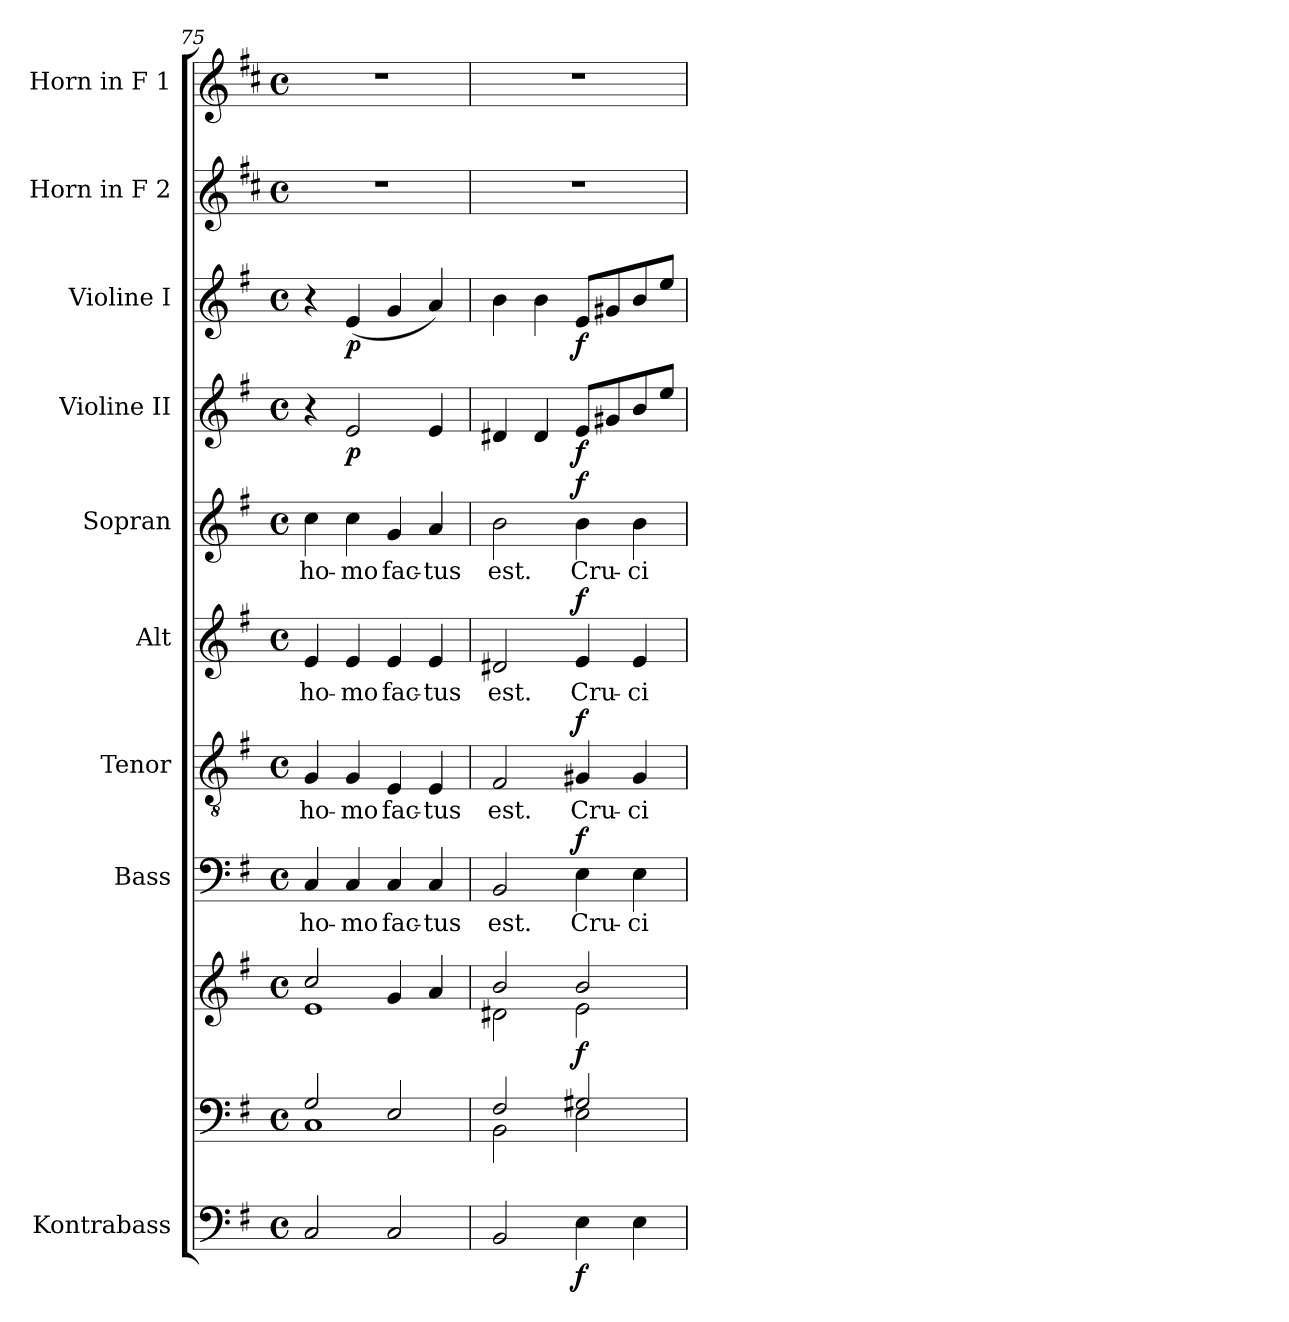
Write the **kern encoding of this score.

**kern	**dynam	**kern	**kern	**dynam	**kern	**text	**dynam	**kern	**text	**dynam	**kern	**text	**dynam	**kern	**text	**dynam	**kern	**dynam	**kern	**dynam	**kern	**kern
*part10	*part10	*part9	*part9	*part9	*part8	*part8	*part8	*part7	*part7	*part7	*part6	*part6	*part6	*part5	*part5	*part5	*part4	*part4	*part3	*part3	*part2	*part1
*staff11	*staff11	*staff10	*staff9	*staff9/10	*staff8	*staff8	*staff8	*staff7	*staff7	*staff7	*staff6	*staff6	*staff6	*staff5	*staff5	*staff5	*staff4	*staff4	*staff3	*staff3	*staff2	*staff1
*I"Kontrabass	*	*	*	*	*I"Bass	*	*	*I"Tenor	*	*	*I"Alt	*	*	*I"Sopran	*	*	*I"Violine II	*	*I"Violine I	*	*I"Horn in F 2	*I"Horn in F 1
*I'Kb.	*	*	*	*	*I'B.	*	*	*I'T.	*	*	*I'A.	*	*	*I'S.	*	*	*I'Vl. II	*	*I'Vl. I	*	*	*
*clefF4	*	*clefF4	*clefG2	*	*clefF4	*	*	*clefGv2	*	*	*clefG2	*	*	*clefG2	*	*	*clefG2	*	*clefG2	*	*clefG2	*clefG2
*ITrd7c12	*	*	*	*	*	*	*	*	*	*	*	*	*	*	*	*	*	*	*	*	*ITrd4c7	*ITrd4c7
*k[f#]	*	*k[f#]	*k[f#]	*	*k[f#]	*	*	*k[f#]	*	*	*k[f#]	*	*	*k[f#]	*	*	*k[f#]	*	*k[f#]	*	*k[f#]	*k[f#]
*G:	*	*G:	*G:	*	*G:	*	*	*G:	*	*	*G:	*	*	*G:	*	*	*G:	*	*G:	*	*G:	*G:
*M4/4	*	*M4/4	*M4/4	*	*M4/4	*	*	*M4/4	*	*	*M4/4	*	*	*M4/4	*	*	*M4/4	*	*M4/4	*	*M4/4	*M4/4
*met(c)	*	*met(c)	*met(c)	*	*met(c)	*	*	*met(c)	*	*	*met(c)	*	*	*met(c)	*	*	*met(c)	*	*met(c)	*	*met(c)	*met(c)
=75	=75	=75	=75	=75	=75	=75	=75	=75	=75	=75	=75	=75	=75	=75	=75	=75	=75	=75	=75	=75	=75	=75
*	*	*^	*^	*	*	*	*	*	*	*	*	*	*	*	*	*	*	*	*	*	*	*
!	!	!	!	!	!	!	!	!LO:LY:b	!	!	!LO:LY:b	!	!	!LO:LY:b	!	!	!LO:LY:b	!	!	!	!	!	!	!
2CC/	.	2G/	1C	2cc/	1e	.	4C/	ho-	.	4G/	ho-	.	4e/	ho-	.	4cc\	ho-	.	4r	.	4r	.	1r	1r
!	!	!	!	!	!	!	!	!LO:LY:b	!	!	!LO:LY:b	!	!	!LO:LY:b	!	!	!LO:LY:b	!	!	!LO:DY:b	!	!LO:DY:b	!	!
.	.	.	.	.	.	.	4C/	-mo	.	4G/	-mo	.	4e/	-mo	.	4cc\	-mo	.	2e/	p	(<4e/	p	.	.
!	!	!	!	!	!	!	!	!LO:LY:b	!	!	!LO:LY:b	!	!	!LO:LY:b	!	!	!LO:LY:b	!	!	!	!	!	!	!
2CC/	.	2E/	.	4g/	.	.	4C/	fac-	.	4E/	fac-	.	4e/	fac-	.	4g/	fac-	.	.	.	4g/	.	.	.
!	!	!	!	!	!	!	!	!LO:LY:b	!	!	!LO:LY:b	!	!	!LO:LY:b	!	!	!LO:LY:b	!	!	!	!	!	!	!
.	.	.	.	4a/	.	.	4C/	-tus	.	4E/	-tus	.	4e/	-tus	.	4a/	-tus	.	4e/	.	4a/)	.	.	.
=76	=76	=76	=76	=76	=76	=76	=76	=76	=76	=76	=76	=76	=76	=76	=76	=76	=76	=76	=76	=76	=76	=76	=76	=76
!	!	!	!	!	!	!	!	!LO:LY:b	!	!	!LO:LY:b	!	!	!LO:LY:b	!	!	!LO:LY:b	!	!	!	!	!	!	!
2BBB/	.	2F#/	2BB\	2b/	2d#X\	.	2BB/	est.	.	2F#/	est.	.	2d#X/	est.	.	2b\	est.	.	4d#X/	.	4b\	.	1r	1r
.	.	.	.	.	.	.	.	.	.	.	.	.	.	.	.	.	.	.	4d#/	.	4b\	.	.	.
!	!LO:DY:b	!	!	!	!	!LO:DY:b	!	!LO:LY:b	!LO:DY:a	!	!LO:LY:b	!LO:DY:a	!	!LO:LY:b	!LO:DY:a	!	!LO:LY:b	!LO:DY:a	!	!LO:DY:b	!	!LO:DY:b	!	!
4EE\	f	2G#X/	2E\	2b/	2e\	f	4E\	Cru-	f	4G#X/	Cru-	f	4e/	Cru-	f	4b\	Cru-	f	8e/L	f	8e/L	f	.	.
.	.	.	.	.	.	.	.	.	.	.	.	.	.	.	.	.	.	.	8g#X/	.	8g#X/	.	.	.
!	!	!	!	!	!	!	!	!LO:LY:b	!	!	!LO:LY:b	!	!	!LO:LY:b	!	!	!LO:LY:b	!	!	!	!	!	!	!
4EE\	.	.	.	.	.	.	4E\	-ci-	.	4G#/	-ci-	.	4e/	-ci-	.	4b\	-ci-	.	8b/	.	8b/	.	.	.
.	.	.	.	.	.	.	.	.	.	.	.	.	.	.	.	.	.	.	8ee/J	.	8ee/J	.	.	.
*	*	*v	*v	*	*	*	*	*	*	*	*	*	*	*	*	*	*	*	*	*	*	*	*	*
*	*	*	*v	*v	*	*	*	*	*	*	*	*	*	*	*	*	*	*	*	*	*	*	*
=	=	=	=	=	=	=	=	=	=	=	=	=	=	=	=	=	=	=	=	=	=	=
*-	*-	*-	*-	*-	*-	*-	*-	*-	*-	*-	*-	*-	*-	*-	*-	*-	*-	*-	*-	*-	*-	*-
